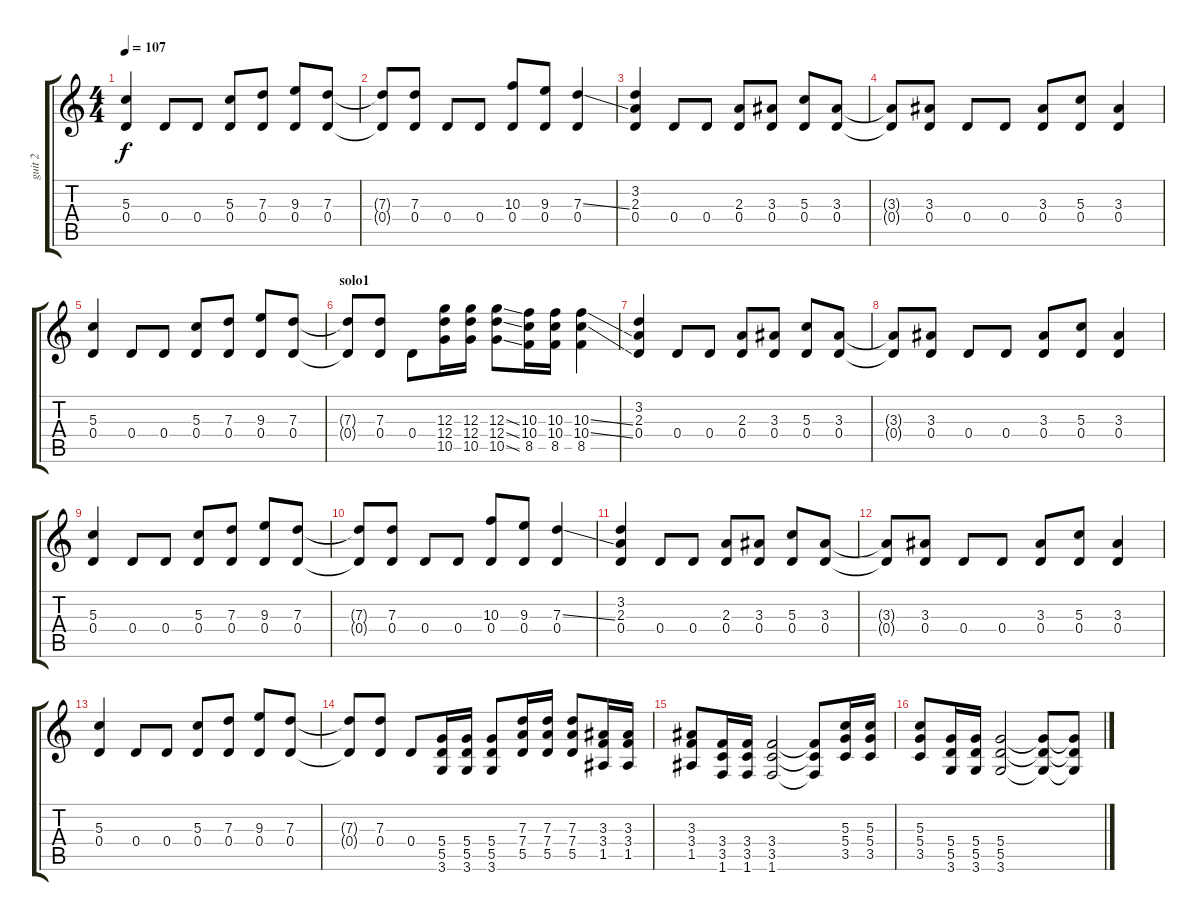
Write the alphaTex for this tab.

\track ("guit 2" "guit 2") {instrument overdrivenguitar}
\staff {score tabs}
\tuning (E4 B3 G3 D3 A2 E2) {hide}
\ts (4 4)
\tempo 107
\clef g2
\ks c
(5.3 0.4).4{dy f} 0.4.8 0.4.8 (5.3 0.4).8 (7.3 0.4).8 (9.3 0.4).8 (7.3 0.4).8 |
(7.3{t} 0.4{t}).8 (7.3 0.4).8 0.4.8 0.4.8 (10.3 0.4).8 (9.3 0.4).8 (7.3{ss} 0.4).4 |
(3.2 2.3 0.4).4 0.4.8 0.4.8 (2.3 0.4).8 (3.3 0.4).8 (5.3 0.4).8 (3.3 0.4).8 |
(3.3{t} 0.4{t}).8 (3.3 0.4).8 0.4.8 0.4.8 (3.3 0.4).8 (5.3 0.4).8 (3.3 0.4).4 |
(5.3 0.4).4 0.4.8 0.4.8 (5.3 0.4).8 (7.3 0.4).8 (9.3 0.4).8 (7.3 0.4).8 |
\section ("" "solo1")
(7.3{t} 0.4{t}).8 (7.3 0.4).8 0.4.8 (12.3 12.4 10.5).16 (12.3 12.4 10.5).16 (12.3{ss} 12.4{ss} 10.5{ss}).8 (10.3 10.4 8.5).16 (10.3 10.4 8.5).16 (10.3{ss} 10.4{ss} 8.5).4 |
(3.2 2.3 0.4).4 0.4.8 0.4.8 (2.3 0.4).8 (3.3 0.4).8 (5.3 0.4).8 (3.3 0.4).8 |
(3.3{t} 0.4{t}).8 (3.3 0.4).8 0.4.8 0.4.8 (3.3 0.4).8 (5.3 0.4).8 (3.3 0.4).4 |
(5.3 0.4).4 0.4.8 0.4.8 (5.3 0.4).8 (7.3 0.4).8 (9.3 0.4).8 (7.3 0.4).8 |
(7.3{t} 0.4{t}).8 (7.3 0.4).8 0.4.8 0.4.8 (10.3 0.4).8 (9.3 0.4).8 (7.3{ss} 0.4).4 |
(3.2 2.3 0.4).4 0.4.8 0.4.8 (2.3 0.4).8 (3.3 0.4).8 (5.3 0.4).8 (3.3 0.4).8 |
(3.3{t} 0.4{t}).8 (3.3 0.4).8 0.4.8 0.4.8 (3.3 0.4).8 (5.3 0.4).8 (3.3 0.4).4 |
(5.3 0.4).4 0.4.8 0.4.8 (5.3 0.4).8 (7.3 0.4).8 (9.3 0.4).8 (7.3 0.4).8 |
(7.3{t} 0.4{t}).8 (7.3 0.4).8 0.4.8 (5.4 5.5 3.6).16 (5.4 5.5 3.6).16 (5.4 5.5 3.6).8 (7.3 7.4 5.5).16 (7.3 7.4 5.5).16 (7.3 7.4 5.5).8 (3.3 3.4 1.5).16 (3.3 3.4 1.5).16 |
(3.3 3.4 1.5).8 (3.4 3.5 1.6).16 (3.4 3.5 1.6).16 (3.4 3.5 1.6).2 (3.4{t} 3.5{t} 1.6{t}).8 (5.3 5.4 3.5).16 (5.3 5.4 3.5).16 |
(5.3 5.4 3.5).8 (5.4 5.5 3.6).16 (5.4 5.5 3.6).16 (5.4 5.5 3.6).2 (5.4{t} 5.5{t} 3.6{t}).8 (5.4{t} 5.5{t} 3.6{t}).8
